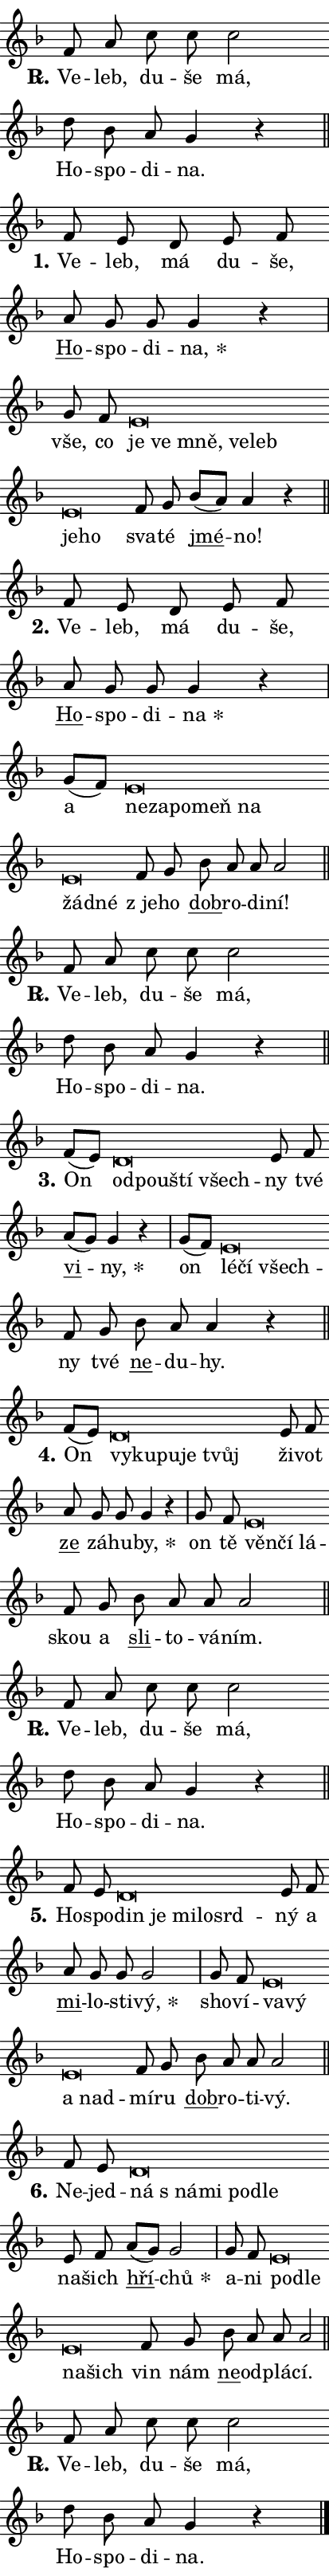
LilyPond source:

\version "2.22.1"
\header { tagline = "" }
\paper {
  indent = 0\cm
  top-margin = 0\cm
  right-margin = 0\cm
  bottom-margin = 0\cm
  left-margin = 0\cm
  paper-width = 7\cm
  page-breaking = #ly:one-page-breaking
  system-system-spacing.basic-distance = #11
  score-system-spacing.basic-distance = #11.3
  ragged-last = ##f
}


%% Author: Thomas Morley
%% https://lists.gnu.org/archive/html/lilypond-user/2020-05/msg00002.html
#(define (line-position grob)
"Returns position of @var[grob} in current system:
   @code{'start}, if at first time-step
   @code{'end}, if at last time-step
   @code{'middle} otherwise
"
  (let* ((col (ly:item-get-column grob))
         (ln (ly:grob-object col 'left-neighbor))
         (rn (ly:grob-object col 'right-neighbor))
         (col-to-check-left (if (ly:grob? ln) ln col))
         (col-to-check-right (if (ly:grob? rn) rn col))
         (break-dir-left
           (and
             (ly:grob-property col-to-check-left 'non-musical #f)
             (ly:item-break-dir col-to-check-left)))
         (break-dir-right
           (and
             (ly:grob-property col-to-check-right 'non-musical #f)
             (ly:item-break-dir col-to-check-right))))
        (cond ((eqv? 1 break-dir-left) 'start)
              ((eqv? -1 break-dir-right) 'end)
              (else 'middle))))

#(define (tranparent-at-line-position vctor)
  (lambda (grob)
  "Relying on @code{line-position} select the relevant enry from @var{vctor}.
Used to determine transparency,"
    (case (line-position grob)
      ((end) (not (vector-ref vctor 0)))
      ((middle) (not (vector-ref vctor 1)))
      ((start) (not (vector-ref vctor 2))))))

noteHeadBreakVisibility =
#(define-music-function (break-visibility)(vector?)
"Makes @code{NoteHead}s transparent relying on @var{break-visibility}"
#{
  \override NoteHead.transparent =
    #(tranparent-at-line-position break-visibility)
#})

#(define delete-ledgers-for-transparent-note-heads
  (lambda (grob)
    "Reads whether a @code{NoteHead} is transparent.
If so this @code{NoteHead} is removed from @code{'note-heads} from
@var{grob}, which is supposed to be @code{LedgerLineSpanner}.
As a result ledgers are not printed for this @code{NoteHead}"
    (let* ((nhds-array (ly:grob-object grob 'note-heads))
           (nhds-list
             (if (ly:grob-array? nhds-array)
                 (ly:grob-array->list nhds-array)
                 '()))
           ;; Relies on the transparent-property being done before
           ;; Staff.LedgerLineSpanner.after-line-breaking is executed.
           ;; This is fragile ...
           (to-keep
             (remove
               (lambda (nhd)
                 (ly:grob-property nhd 'transparent #f))
               nhds-list)))
      ;; TODO find a better method to iterate over grob-arrays, similiar
      ;; to filter/remove etc for lists
      ;; For now rebuilt from scratch
      (set! (ly:grob-object grob 'note-heads)  '())
      (for-each
        (lambda (nhd)
          (ly:pointer-group-interface::add-grob grob 'note-heads nhd))
        to-keep))))

hideNotes = {
  \noteHeadBreakVisibility #begin-of-line-visible
}
unHideNotes = {
  \noteHeadBreakVisibility #all-visible
}

% work-around for resetting accidentals
% https://lilypond.org/doc/v2.23/Documentation/notation/displaying-rhythms#unmetered-music
cadenzaMeasure = {
  \cadenzaOff
  \partial 1024 s1024
  \cadenzaOn
}

#(define-markup-command (accent layout props text) (markup?)
  "Underline accented syllable"
  (interpret-markup layout props
    #{\markup \override #'(offset . 4.3) \underline { #text }#}))

responsum = \markup \concat {
  "R" \hspace #-1.05 \path #0.1 #'((moveto 0 0.07) (lineto 0.9 0.8)) \hspace #0.05 "."
}

\layout {
    \context {
        \Staff
        \remove "Time_signature_engraver"
        \override LedgerLineSpanner.after-line-breaking = #delete-ledgers-for-transparent-note-heads
    }
    \context {
        \Voice {
            \override NoteHead.output-attributes = #'((class . "notehead"))
            \override Hairpin.height = #0.55
        }
    }
    \context {
        \Lyrics {
            \override StanzaNumber.output-attributes = #'((class . "stanzanumber"))
            \override LyricSpace.minimum-distance = #0.9
            \override LyricText.font-name = #"TeX Gyre Schola"
            \override LyricText.font-size = 1
            \override StanzaNumber.font-name = #"TeX Gyre Schola Bold"
            \override StanzaNumber.font-size = 1
        }
    }
}

% magnetic-lyrics.ily
%
%   written by
%     Jean Abou Samra <jean@abou-samra.fr>
%     Werner Lemberg <wl@gnu.org>
%
%   adapted by
%     Jiri Hon <jiri.hon@gmail.com>
%
% Version 2022-Apr-15

% https://www.mail-archive.com/lilypond-user@gnu.org/msg149350.html

#(define (Left_hyphen_pointer_engraver context)
   "Collect syllable-hyphen-syllable occurrences in lyrics and store
them in properties.  This engraver only looks to the left.  For
example, if the lyrics input is @code{foo -- bar}, it does the
following.

@itemize @bullet
@item
Set the @code{text} property of the @code{LyricHyphen} grob between
@q{foo} and @q{bar} to @code{foo}.

@item
Set the @code{left-hyphen} property of the @code{LyricText} grob with
text @q{foo} to the @code{LyricHyphen} grob between @q{foo} and
@q{bar}.
@end itemize

Use this auxiliary engraver in combination with the
@code{lyric-@/text::@/apply-@/magnetic-@/offset!} hook."
   (let ((hyphen #f)
         (text #f))
     (make-engraver
      (acknowledgers
       ((lyric-syllable-interface engraver grob source-engraver)
        (set! text grob)))
      (end-acknowledgers
       ((lyric-hyphen-interface engraver grob source-engraver)
        ;(when (not (grob::has-interface grob 'lyric-space-interface))
          (set! hyphen grob)));)
      ((stop-translation-timestep engraver)
       (when (and text hyphen)
         (ly:grob-set-object! text 'left-hyphen hyphen))
       (set! text #f)
       (set! hyphen #f)))))

#(define (lyric-text::apply-magnetic-offset! grob)
   "If the space between two syllables is less than the value in
property @code{LyricText@/.details@/.squash-threshold}, move the right
syllable to the left so that it gets concatenated with the left
syllable.

Use this function as a hook for
@code{LyricText@/.after-@/line-@/breaking} if the
@code{Left_@/hyphen_@/pointer_@/engraver} is active."
   (let ((hyphen (ly:grob-object grob 'left-hyphen #f)))
     (when hyphen
       (let ((left-text (ly:spanner-bound hyphen LEFT)))
         (when (grob::has-interface left-text 'lyric-syllable-interface)
           (let* ((common (ly:grob-common-refpoint grob left-text X))
                  (this-x-ext (ly:grob-extent grob common X))
                  (left-x-ext
                   (begin
                     ;; Trigger magnetism for left-text.
                     (ly:grob-property left-text 'after-line-breaking)
                     (ly:grob-extent left-text common X)))
                  ;; `delta` is the gap width between two syllables.
                  (delta (- (interval-start this-x-ext)
                            (interval-end left-x-ext)))
                  (details (ly:grob-property grob 'details))
                  (threshold (assoc-get 'squash-threshold details 0.2)))
             (when (< delta threshold)
               (let* (;; We have to manipulate the input text so that
                      ;; ligatures crossing syllable boundaries are not
                      ;; disabled.  For languages based on the Latin
                      ;; script this is essentially a beautification.
                      ;; However, for non-Western scripts it can be a
                      ;; necessity.
                      (lt (ly:grob-property left-text 'text))
                      (rt (ly:grob-property grob 'text))
                      (is-space (grob::has-interface hyphen 'lyric-space-interface))
                      (space (if is-space " " ""))
                      (space-markup (grob-interpret-markup grob " "))
                      (space-size (interval-length (ly:stencil-extent space-markup X)))
                      (extra-delta (if is-space space-size 0))
                      ;; Append new syllable.
                      (ltrt-space (if (and (string? lt) (string? rt))
                                (string-append lt space rt)
                                (make-concat-markup (list lt space rt))))
                      ;; Right-align `ltrt` to the right side.
                      (ltrt-space-markup (grob-interpret-markup
                               grob
                               (make-translate-markup
                                (cons (interval-length this-x-ext) 0)
                                (make-right-align-markup ltrt-space)))))
                 (begin
                   ;; Don't print `left-text`.
                   (ly:grob-set-property! left-text 'stencil #f)
                   ;; Set text and stencil (which holds all collected
                   ;; syllables so far) and shift it to the left.
                   (ly:grob-set-property! grob 'text ltrt-space)
                   (ly:grob-set-property! grob 'stencil ltrt-space-markup)
                   (ly:grob-translate-axis! grob (- (- delta extra-delta)) X))))))))))


#(define (lyric-hyphen::displace-bounds-first grob)
   ;; Make very sure this callback isn't triggered too early.
   (let ((left (ly:spanner-bound grob LEFT))
         (right (ly:spanner-bound grob RIGHT)))
     (ly:grob-property left 'after-line-breaking)
     (ly:grob-property right 'after-line-breaking)
     (ly:lyric-hyphen::print grob)))

squashThreshold = #0.4

\layout {
  \context {
    \Lyrics
    \consists #Left_hyphen_pointer_engraver
    \override LyricText.after-line-breaking =
      #lyric-text::apply-magnetic-offset!
    \override LyricHyphen.stencil = #lyric-hyphen::displace-bounds-first
    \override LyricText.details.squash-threshold = \squashThreshold
    \override LyricHyphen.minimum-distance = 0
    \override LyricHyphen.minimum-length = \squashThreshold
  }
}

squash = \override LyricText.details.squash-threshold = 9999
unSquash = \override LyricText.details.squash-threshold = \squashThreshold

left = \override LyricText.self-alignment-X = #LEFT
unLeft = \revert LyricText.self-alignment-X

starOffset = #(lambda (grob) 
                (let ((x_offset (ly:self-alignment-interface::aligned-on-x-parent grob)))
                  (if (= x_offset 0) 0 (+ x_offset 1.2))))

star = #(define-music-function (syllable)(string?)
"Append star separator at the end of a syllable"
#{
  \once \override LyricText.X-offset = #starOffset
  \lyricmode { \markup {
    #syllable
    \override #'((font-name . "TeX Gyre Schola Bold")) \hspace #0.2 \lower #0.65 \larger "*"
  } }
#})

starAccent = #(define-music-function (syllable)(string?)
"Append star separator at the end of a syllable and make accent"
#{
  \once \override LyricText.X-offset = #starOffset
  \lyricmode { \markup {
    \accent #syllable
    \override #'((font-name . "TeX Gyre Schola Bold")) \hspace #0.2 \lower #0.65 \larger "*"
  } }
#})

breath = #(define-music-function (syllable)(string?)
"Append breathing indicator at the end of a syllable"
#{
  \lyricmode { \markup { #syllable "+" } }
#})

optionalBreath = #(define-music-function (syllable)(string?)
"Append optional breathing indicator at the end of a syllable"
#{
  \lyricmode { \markup { #syllable "(+)" } }
#})


\score {
    <<
        \new Voice = "melody" { \cadenzaOn \key f \major \relative { f'8 a c c c2 \bar "" d8 bes a g4 r \cadenzaMeasure \bar "||" \break } }
        \new Lyrics \lyricsto "melody" { \lyricmode { \set stanza = \responsum
Ve -- leb, du -- še má, Ho -- spo -- di -- na. } }
    >>
    \layout {}
}

\score {
    <<
        \new Voice = "melody" { \cadenzaOn \key f \major \relative { f'8 e d e8 f \bar "" a g g g4 r \cadenzaMeasure \bar "|" g8 f e\breve*1/16 \hideNotes \breve*1/16 \bar "" \breve*1/16 \bar "" \breve*1/16 \bar "" \breve*1/16 \bar "" \breve*1/16 \breve*1/16 \bar "" \unHideNotes f8 g \bar "" bes[( a)] a4 r \cadenzaMeasure \bar "||" \break } }
        \new Lyrics \lyricsto "melody" { \lyricmode { \set stanza = "1."
Ve -- leb, má du -- še, \markup \accent Ho -- spo -- di -- \star na, vše, co \left je \squash ve mně, ve -- leb je -- ho \unLeft \unSquash sva -- té \markup \accent jmé -- no! } }
    >>
    \layout {}
}

\score {
    <<
        \new Voice = "melody" { \cadenzaOn \key f \major \relative { f'8 e d e8 f \bar "" a g g g4 r \cadenzaMeasure \bar "|" g8[( f)] e\breve*1/16 \hideNotes \breve*1/16 \bar "" \breve*1/16 \bar "" \breve*1/16 \bar "" \breve*1/16 \bar "" \breve*1/16 \breve*1/16 \bar "" \unHideNotes f8 g \bar "" bes a a a2 \cadenzaMeasure \bar "||" \break } }
        \new Lyrics \lyricsto "melody" { \lyricmode { \set stanza = "2."
Ve -- leb, má du -- še, \markup \accent Ho -- spo -- di -- \star na a \left ne -- \squash za -- po -- meň na žád -- né \unLeft \unSquash "z je" -- ho \markup \accent dob -- ro -- di -- ní! } }
    >>
    \layout {}
}

\score {
    <<
        \new Voice = "melody" { \cadenzaOn \key f \major \relative { f'8 a c c c2 \bar "" d8 bes a g4 r \cadenzaMeasure \bar "||" \break } }
        \new Lyrics \lyricsto "melody" { \lyricmode { \set stanza = \responsum
Ve -- leb, du -- še má, Ho -- spo -- di -- na. } }
    >>
    \layout {}
}

\score {
    <<
        \new Voice = "melody" { \cadenzaOn \key f \major \relative { f'8[( e)] d\breve*1/16 \hideNotes \breve*1/16 \bar "" \breve*1/16 \breve*1/16 \bar "" \unHideNotes e8 f \bar "" a[( g)] g4 r \cadenzaMeasure \bar "|" g8[( f)] e\breve*1/16 \hideNotes \breve*1/16 \breve*1/16 \bar "" \unHideNotes f8 g \bar "" bes a a4 r \cadenzaMeasure \bar "||" \break } }
        \new Lyrics \lyricsto "melody" { \lyricmode { \set stanza = "3."
On \left od -- \squash pou -- ští všech -- \unLeft \unSquash ny tvé \markup \accent vi -- \star ny, on \left lé -- \squash čí všech -- \unLeft \unSquash ny tvé \markup \accent ne -- du -- hy. } }
    >>
    \layout {}
}

\score {
    <<
        \new Voice = "melody" { \cadenzaOn \key f \major \relative { f'8[( e)] d\breve*1/16 \hideNotes \breve*1/16 \bar "" \breve*1/16 \bar "" \breve*1/16 \breve*1/16 \bar "" \unHideNotes e8 f \bar "" a g g g4 r \cadenzaMeasure \bar "|" g8 f e\breve*1/16 \hideNotes \breve*1/16 \breve*1/16 \bar "" \unHideNotes f8 g \bar "" bes a a a2 \cadenzaMeasure \bar "||" \break } }
        \new Lyrics \lyricsto "melody" { \lyricmode { \set stanza = "4."
On \left vy -- \squash ku -- pu -- je tvůj \unLeft \unSquash ži -- vot \markup \accent ze zá -- hu -- \star by, on tě \left věn -- \squash čí lá -- \unLeft \unSquash skou a \markup \accent sli -- to -- vá -- ním. } }
    >>
    \layout {}
}

\score {
    <<
        \new Voice = "melody" { \cadenzaOn \key f \major \relative { f'8 a c c c2 \bar "" d8 bes a g4 r \cadenzaMeasure \bar "||" \break } }
        \new Lyrics \lyricsto "melody" { \lyricmode { \set stanza = \responsum
Ve -- leb, du -- še má, Ho -- spo -- di -- na. } }
    >>
    \layout {}
}

\score {
    <<
        \new Voice = "melody" { \cadenzaOn \key f \major \relative { f'8 e d\breve*1/16 \hideNotes \breve*1/16 \bar "" \breve*1/16 \bar "" \breve*1/16 \breve*1/16 \bar "" \unHideNotes e8 f \bar "" a g g g2 \cadenzaMeasure \bar "|" g8 f e\breve*1/16 \hideNotes \breve*1/16 \bar "" \breve*1/16 \breve*1/16 \bar "" \unHideNotes f8 g \bar "" bes a a a2 \cadenzaMeasure \bar "||" \break } }
        \new Lyrics \lyricsto "melody" { \lyricmode { \set stanza = "5."
Ho -- spo -- \left din \squash je mi -- lo -- srd -- \unLeft \unSquash ný a \markup \accent mi -- lo -- sti -- \star vý, sho -- ví -- \left va -- \squash vý a nad -- \unLeft \unSquash mí -- ru \markup \accent dob -- ro -- ti -- vý. } }
    >>
    \layout {}
}

\score {
    <<
        \new Voice = "melody" { \cadenzaOn \key f \major \relative { f'8 e d\breve*1/16 \hideNotes \breve*1/16 \bar "" \breve*1/16 \bar "" \breve*1/16 \breve*1/16 \bar "" \unHideNotes e8 f \bar "" a[( g)] g2 \cadenzaMeasure \bar "|" g8 f e\breve*1/16 \hideNotes \breve*1/16 \bar "" \breve*1/16 \breve*1/16 \bar "" \unHideNotes f8 g \bar "" bes a a a2 \cadenzaMeasure \bar "||" \break } }
        \new Lyrics \lyricsto "melody" { \lyricmode { \set stanza = "6."
Ne -- jed -- \left ná \squash "s ná" -- mi po -- dle \unLeft \unSquash na -- šich \markup \accent hří -- \star chů a -- ni \left po -- \squash dle na -- šich \unLeft \unSquash vin nám \markup \accent ne -- od -- plá -- cí. } }
    >>
    \layout {}
}

\score {
    <<
        \new Voice = "melody" { \cadenzaOn \key f \major \relative { f'8 a c c c2 \bar "" d8 bes a g4 r \cadenzaMeasure \bar "||" \break } \bar "|." }
        \new Lyrics \lyricsto "melody" { \lyricmode { \set stanza = \responsum
Ve -- leb, du -- še má, Ho -- spo -- di -- na. } }
    >>
    \layout {}
}
